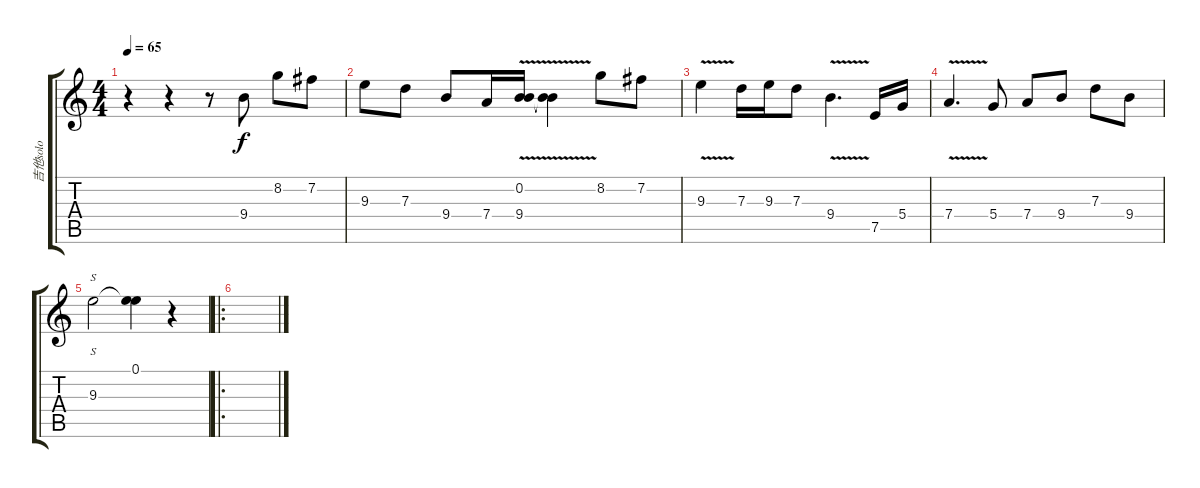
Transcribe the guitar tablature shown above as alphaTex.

\track ("吉他solo" "吉他solo") {instrument overdrivenguitar}
\staff {score tabs}
\tuning (E4 B3 G3 D3 A2 E2) {hide}
\ts (4 4)
\tempo 65
\clef g2
\ks c
r.4{txt " " dy f instrument overdrivenguitar} r.4 r.8 9.4.8{volume 16} 8.2.8{volume 16} 7.2.8{volume 16} |
9.3.8{volume 16} 7.3.8{volume 16} 9.4.8{volume 16} 7.4.16{volume 16} (0.2{v} 9.4{v}).16{volume 16} (0.2{t} 9.4{t}).4 8.2.8{volume 16} 7.2.8{volume 16} |
9.3{v}.4{volume 16} 7.3.16{volume 16} 9.3.16{volume 16} 7.3.8{volume 16} 9.4{v}.4{d volume 16} 7.5.16{volume 16 balance 8} 5.4.16{volume 16} |
7.4{v}.4{d} 5.4.8{volume 16} 7.4.8 9.4.8 7.3.8 9.4.8 |
9.3.2{s volume 16} (0.1 9.3{t}).4 r.4 |
\ro
